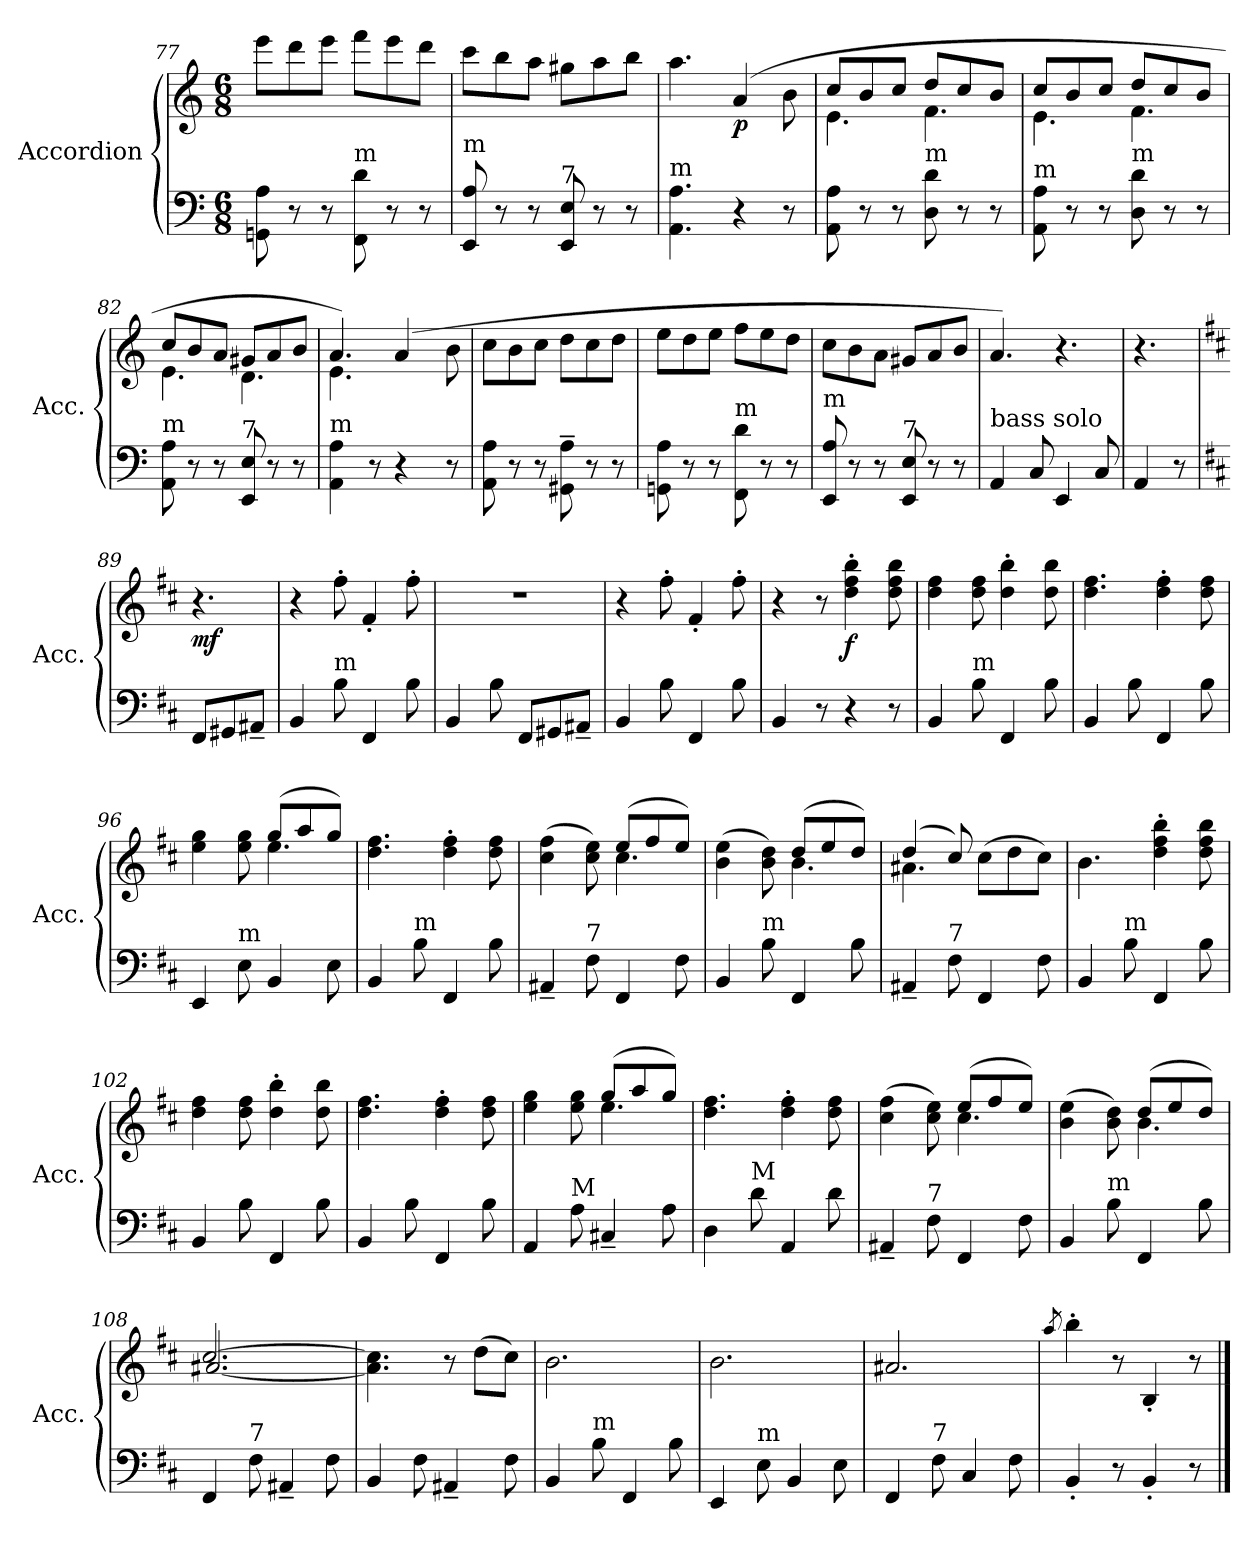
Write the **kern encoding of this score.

**kern	**kern	**dynam
*part1	*part1	*part1
*staff2	*staff1	*staff1/2
*I"Accordion	*	*
*I'Acc.	*	*
*clefF4	*clefG2	*
*k[]	*k[]	*
*M6/8	*M6/8	*
=77	=77	=77
8GGn\ 8A\	8eee\L	.
8r	8ddd\	.
8r	8eee\J	.
!LO:TX:a:t=m	!	!
8FF\ 8d\	8fff\L	.
8r	8eee\	.
8r	8ddd\J	.
=78	=78	=78
!LO:TX:a:t=m	!	!
8EE/ 8A/	8ccc\L	.
8r	8bb\	.
8r	8aa\J	.
!LO:TX:a:t=7	!	!
8EE/ 8E/	8gg#X\L	.
8r	8aa\	.
8r	8bb\J	.
!!LO:LB:g=z
=79	=79	=79
!LO:TX:a:t=m	!	!
4.AA\ 4.A\	4.aa\	.
!	!	!LO:DY:b
4r	(>4a/	p
8r	8b\	.
=80	=80	=80
*	*^	*
8AA\ 8A\	8cc/L	4.e\	.
8r	8b/	.	.
8r	8cc/J	.	.
!LO:TX:a:t=m	!	!	!
8D\ 8d\	8dd/L	4.f\	.
8r	8cc/	.	.
8r	8b/J	.	.
=81	=81	=81	=81
!LO:TX:a:t=m	!	!	!
8AA\ 8A\	8cc/L	4.e\	.
8r	8b/	.	.
8r	8cc/J	.	.
!LO:TX:a:t=m	!	!	!
8D\ 8d\	8dd/L	4.f\	.
8r	8cc/	.	.
8r	8b/J	.	.
=82	=82	=82	=82
!LO:TX:a:t=m	!	!	!
8AA\ 8A\	8cc/L	4.e\	.
8r	8b/	.	.
8r	8a/J	.	.
!LO:TX:a:t=7	!	!	!
8EE/ 8E/	8g#X/L	4.d\	.
8r	8a/	.	.
8r	8b/J	.	.
=83	=83	=83	=83
!LO:TX:a:t=m	!	!	!
4AA\ 4A\	4.a/)	4.e\	.
8r	.	.	.
4r	(>4a/	8ryy	.
.	.	4ryy	.
8r	8b\	.	.
*	*v	*v	*
=84	=84	=84
8AA\ 8A\	8cc\L	.
8r	8b\	.
8r	8cc\J	.
8GG#X\~ 8A\~	8dd\L	.
8r	8cc\	.
8r	8dd\J	.
=85	=85	=85
8GGn\ 8A\	8ee\L	.
8r	8dd\	.
8r	8ee\J	.
!LO:TX:a:t=m	!	!
8FF\ 8d\	8ff\L	.
8r	8ee\	.
8r	8dd\J	.
!!LO:LB:g=z
=86	=86	=86
!LO:TX:a:t=m	!	!
8EE/ 8A/	8cc\L	.
8r	8b\	.
8r	8a\J	.
!LO:TX:a:t=7	!	!
8EE/ 8E/	8g#X/L	.
8r	8a/	.
8r	8b/J	.
=87	=87	=87
!LO:TX:a:t=bass solo	!	!
4AA/	4.a/)	.
8C/	.	.
4EE/	4.r	.
8C/	.	.
=88	=88	=88
4AA/	4.r	.
8r	.	.
=89	=89	=89
*k[f#c#]	*k[f#c#]	*
!	!	!LO:DY:b
8FF#/L	4.r	mf
8GG#X/	.	.
8AA#X~/J	.	.
=90	=90	=90
4BB/	4r	.
!LO:TX:a:t=m	!	!
8B\	8ff#'\	.
4FF#/	4f#'/	.
8B\	8ff#'\	.
=91	=91	=91
4BB/	2.r	.
8B\	.	.
8FF#/L	.	.
8GG#X/	.	.
8AA#X~/J	.	.
=92	=92	=92
4BB/	4r	.
8B\	8ff#'\	.
4FF#/	4f#'/	.
8B\	8ff#'\	.
=93	=93	=93
4BB/	4r	.
8r	8r	.
!	!	!LO:DY:b
4r	4dd\' 4ff#\' 4bb\'	f
8r	8dd\ 8ff#\ 8bb\	.
=94	=94	=94
4BB/	4dd\ 4ff#\	.
!LO:TX:a:t=m	!	!
8B\	8dd\ 8ff#\	.
4FF#/	4dd\' 4bb\'	.
8B\	8dd\ 8bb\	.
!!LO:LB:g=z
=95	=95	=95
4BB/	4.dd\ 4.ff#\	.
8B\	.	.
4FF#/	4dd\' 4ff#\'	.
8B\	8dd\ 8ff#\	.
=96	=96	=96
*	*^	*
4EE/	4ee\ 4gg\	4.reyy	.
!LO:TX:a:t=m	!	!	!
8E\	8ee\ 8gg\	.	.
4BB/	(>8gg/L	4.ee\	.
.	8aa/	.	.
8E\	8gg/J)	.	.
*	*v	*v	*
=97	=97	=97
4BB/	4.dd\ 4.ff#\	.
!LO:TX:a:t=m	!	!
8B\	.	.
4FF#/	4dd\' 4ff#\'	.
8B\	8dd\ 8ff#\	.
=98	=98	=98
*	*^	*
4AA#X~/	(>4cc#\ 4ff#\	4.reyy	.
!LO:TX:a:t=7	!	!	!
8F#\	8cc#\ 8ee\)	.	.
4FF#/	(>8ee/L	4.cc#\	.
.	8ff#/	.	.
8F#\	8ee/J)	.	.
=99	=99	=99	=99
4BB/	(>4b\ 4ee\	4.reyy	.
!LO:TX:a:t=m	!	!	!
8B\	8b\ 8dd\)	.	.
4FF#/	(>8dd/L	4.b\	.
.	8ee/	.	.
8B\	8dd/J)	.	.
=100	=100	=100	=100
4AA#X~/	(>4dd/	4.a#X\	.
!LO:TX:a:t=7	!	!	!
8F#\	8cc#/)	.	.
4FF#/	(>8cc#\L	8ryy	.
.	8dd\	4ryy	.
8F#\	8cc#\J)	.	.
=101	=101	=101	=101
4BB/	4.b\	4reyy	.
!LO:TX:a:t=m	!	!	!
8B\	.	2ryy	.
4FF#/	4dd\' 4ff#\' 4bb\'	.	.
8B\	8dd\ 8ff#\ 8bb\	.	.
*	*v	*v	*
=102	=102	=102
4BB/	4dd\ 4ff#\	.
8B\	8dd\ 8ff#\	.
4FF#/	4dd\' 4bb\'	.
8B\	8dd\ 8bb\	.
=103	=103	=103
4BB/	4.dd\ 4.ff#\	.
8B\	.	.
4FF#/	4dd\' 4ff#\'	.
8B\	8dd\ 8ff#\	.
!!LO:LB:g=z
=104	=104	=104
*	*^	*
4AA/	4ee\ 4gg\	4.reyy	.
!LO:TX:a:t=M	!	!	!
8A\	8ee\ 8gg\	.	.
4C#X~/	(>8gg/L	4.ee\	.
.	8aa/	.	.
8A\	8gg/J)	.	.
*	*v	*v	*
=105	=105	=105
4D\	4.dd\ 4.ff#\	.
!LO:TX:a:t=M	!	!
8d\	.	.
4AA/	4dd\' 4ff#\'	.
8d\	8dd\ 8ff#\	.
=106	=106	=106
*	*^	*
4AA#X~/	(>4cc#\ 4ff#\	4.reyy	.
!LO:TX:a:t=7	!	!	!
8F#\	8cc#\ 8ee\)	.	.
4FF#/	(>8ee/L	4.cc#\	.
.	8ff#/	.	.
8F#\	8ee/J)	.	.
=107	=107	=107	=107
4BB/	(>4b\ 4ee\	4.reyy	.
!LO:TX:a:t=m	!	!	!
8B\	8b\ 8dd\)	.	.
4FF#/	(>8dd/L	4.b\	.
.	8ee/	.	.
8B\	8dd/J)	.	.
=108	=108	=108	=108
4FF#/	[2.cc#/	[2.a#X/	.
!LO:TX:a:t=7	!	!	!
8F#\	.	.	.
4AA#X~/	.	.	.
8F#\	.	.	.
=109	=109	=109	=109
4BB/	4.a#\] 4.cc#\]	4ryy	.
8F#\	.	8ryy	.
4AA#X~/	8r	8ryy	.
.	(>8dd\L	4ryy	.
8F#\	8cc#\J)	.	.
*	*v	*v	*
=110	=110	=110
4BB/	2.b\	.
!LO:TX:a:t=m	!	!
8B\	.	.
4FF#/	.	.
8B\	.	.
=111	=111	=111
4EE/	2.b\	.
!LO:TX:a:t=m	!	!
8E\	.	.
4BB/	.	.
8E\	.	.
!!LO:LB:g=z
=112	=112	=112
4FF#/	2.a#X/	.
!LO:TX:a:t=7	!	!
8F#\	.	.
4C#/	.	.
8F#\	.	.
=113	=113	=113
.	8qaa/	.
4BB'/	4bb'\	.
8r	8r	.
4BB'/	4B'/	.
8r	8r	.
==	==	==
*-	*-	*-
